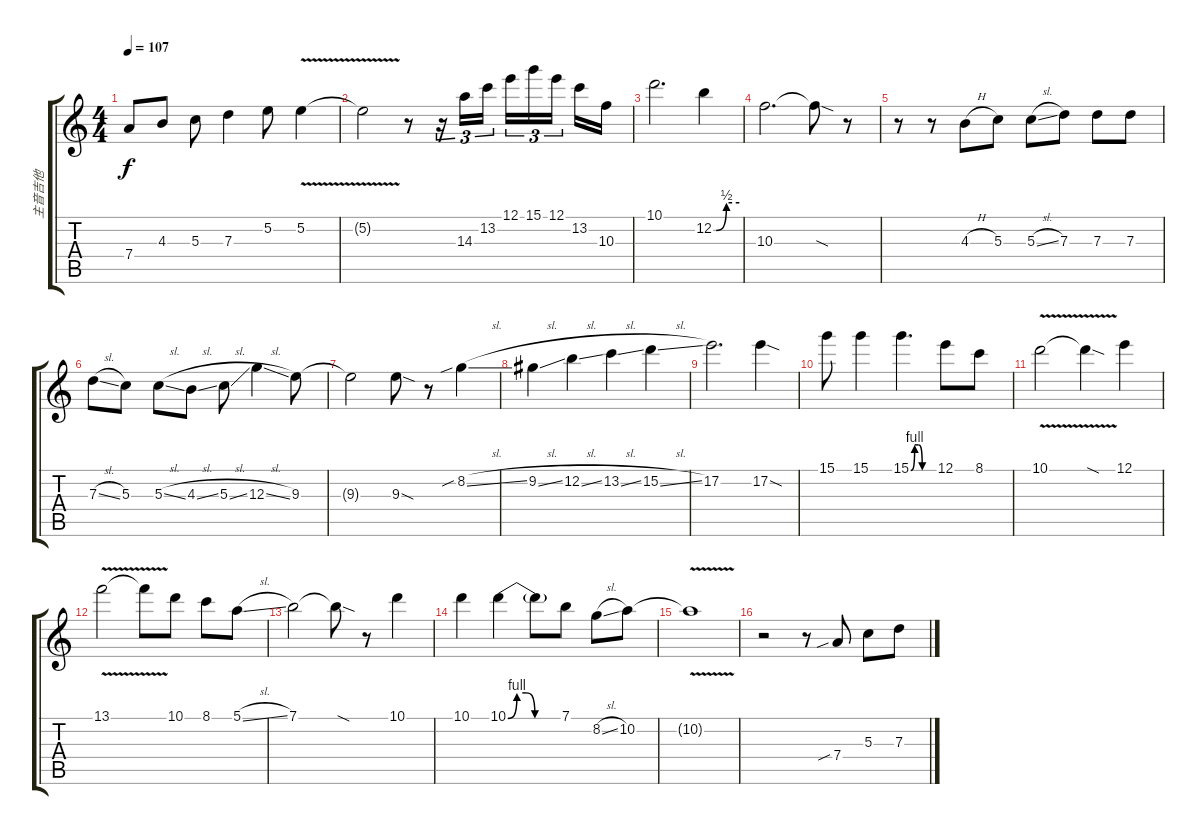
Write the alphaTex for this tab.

\track ("主音吉他" "主音吉他") {instrument distortionguitar}
\staff {score tabs}
\tuning (E4 B3 G3 D3 A2 E2) {hide}
\ts (4 4)
\tempo 107
\clef g2
\ks c
7.4.8{dy f} 4.3.8 5.3.8 7.3.4 5.2.8 5.2{v}.4 |
5.2{v t}.2 r.8 r.16{tu (3 2)} 14.3.16{tu (3 2)} 13.2.16{tu (3 2)} 12.1.16{tu (3 2)} 15.1.16{tu (3 2)} 12.1.16{tu (3 2) beam splitsecondary} 13.2.16 10.3.16 |
10.1.2{d} 12.2{be (custom 0 0 6 0 30 2 60 2)}.4 |
10.3.2{d} 10.3{sod t}.8 r.8 |
r.8 r.8 4.3{h}.8 5.3.8 5.3{sl}.8 7.3.8 7.3.8 7.3.8 |
7.3{sl}.8 5.3.8 5.3{sl}.8 4.3{sl}.8 5.3{sl}.8 12.3{sl}.4 9.3.8 |
9.3{t}.2 9.3{sod}.8 r.8 8.2{sib sl}.4 |
9.2{sl}.4 12.2{sl}.4 13.2{sl}.4 15.2{sl}.4 |
17.2.2{d} 17.2{sod}.4 |
15.1.8 15.1.4 15.1{be (custom 0 0 10 4 20 4 30 0 60 0)}.4{d} 12.1.8 8.1.8 |
10.1{v}.2 10.1{sod t}.4 12.1.4 |
13.1{v}.2 13.1{t}.8 10.1.8 8.1.8 5.1{sl}.8 |
7.1.2 7.1{sod t}.8 r.8 10.1.4 |
10.1.4 10.1{be (custom 0 0 10 4 20 4 30 0 60 0)}.4 10.1{t}.8 7.1.8 8.2{sl}.8 10.2.8 |
10.2{v t}.1 |
r.2 r.8 7.4{sib}.8 5.3.8 7.3.8
